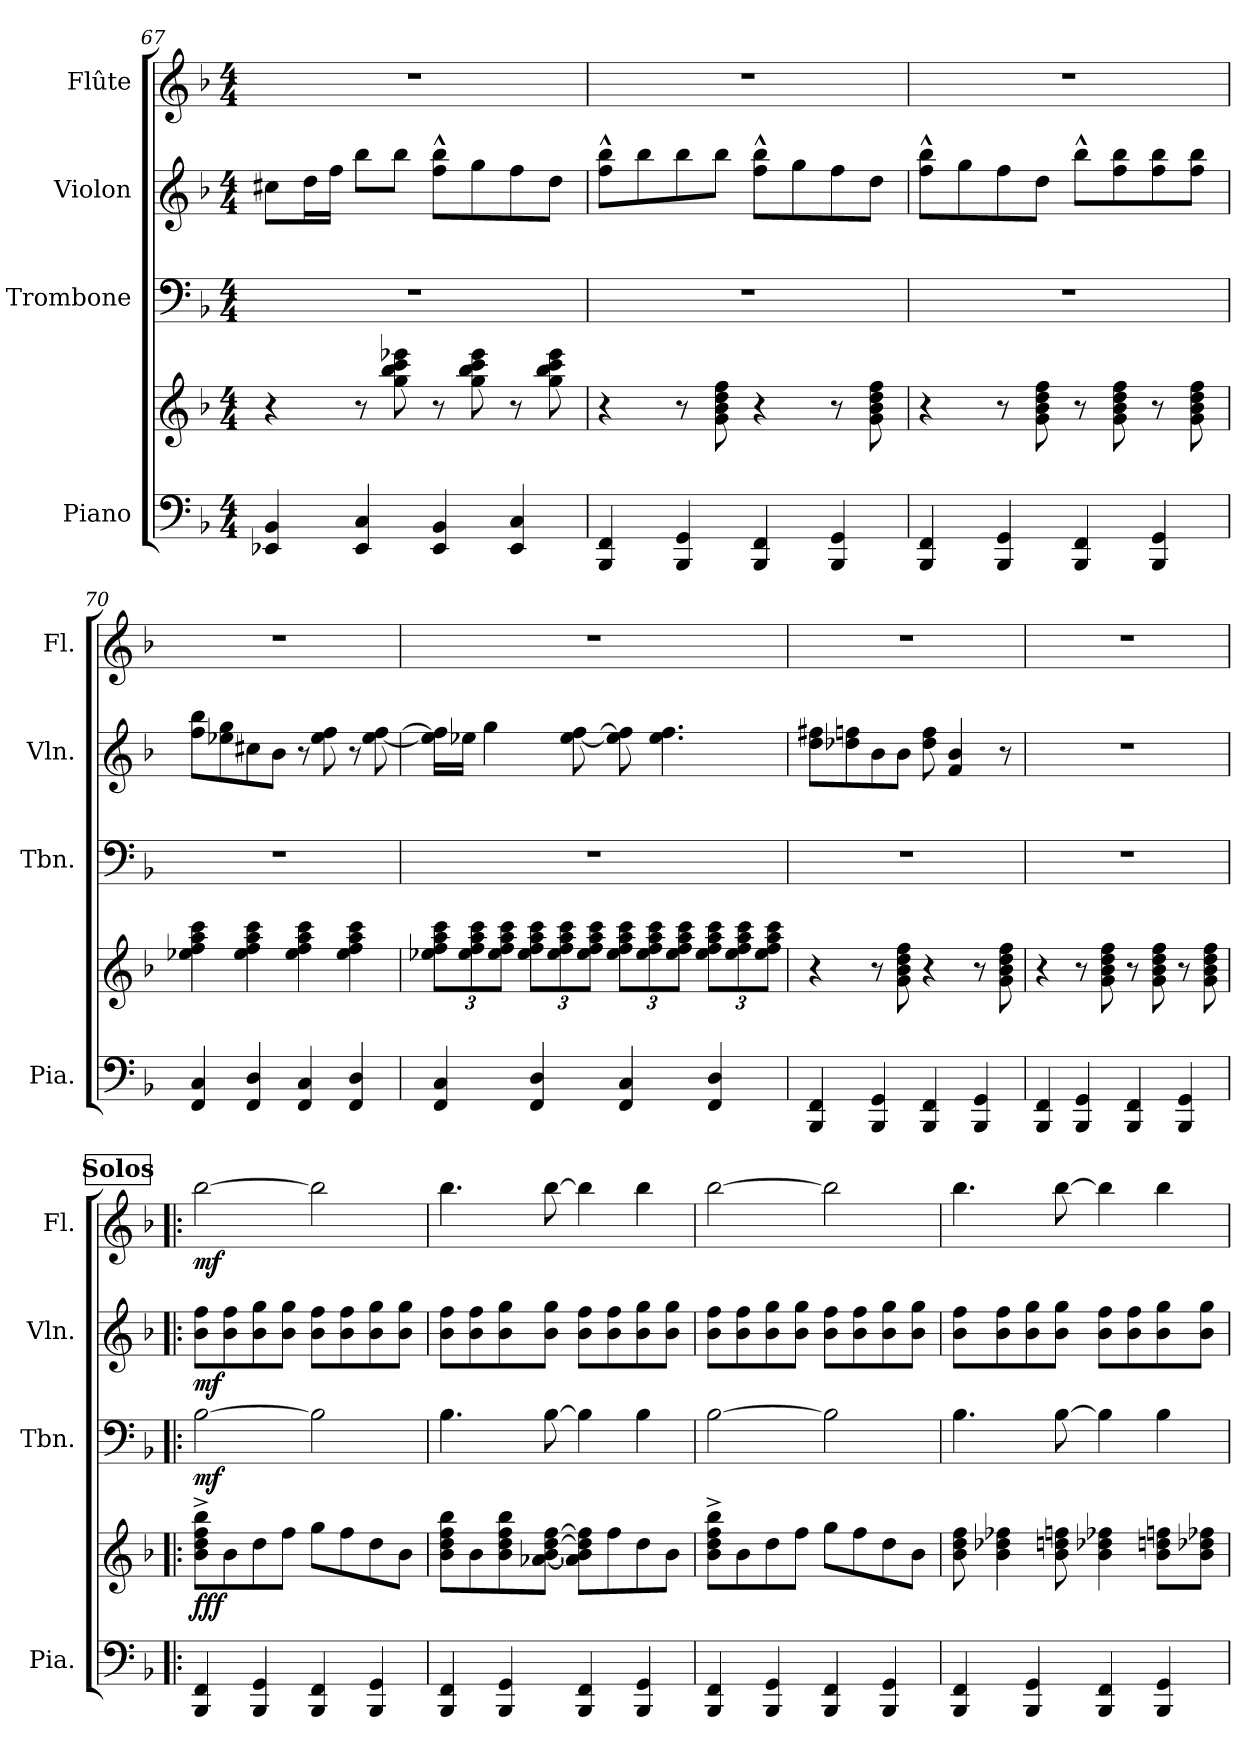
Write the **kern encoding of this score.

**kern	**kern	**dynam	**kern	**dynam	**kern	**dynam	**kern	**dynam
*part4	*part4	*part4	*part3	*part3	*part2	*part2	*part1	*part1
*staff5	*staff4	*staff4/5	*staff3	*staff3	*staff2	*staff2	*staff1	*staff1
*I"Piano	*	*	*I"Trombone	*	*I"Violon	*	*I"Flûte	*
*I'Pia.	*	*	*I'Tbn.	*	*I'Vln.	*	*I'Fl.	*
!!LO:LB:g=z
*clefF4	*clefG2	*	*clefF4	*	*clefG2	*	*clefG2	*
*k[b-]	*k[b-]	*	*k[b-]	*	*k[b-]	*	*k[b-]	*
*M4/4	*M4/4	*	*M4/4	*	*M4/4	*	*M4/4	*
=67	=67	=67	=67	=67	=67	=67	=67	=67
4EE-X/ 4BB-/	4r	.	1r	.	8cc#X\L	.	1r	.
.	.	.	.	.	16dd\L	.	.	.
.	.	.	.	.	16ff\JJ	.	.	.
4EE-/ 4C/	8r	.	.	.	8bb-\L	.	.	.
.	8gg\ 8bb-\ 8ccc\ 8eee-X\	.	.	.	8bb-\J	.	.	.
4EE-/ 4BB-/	8r	.	.	.	8ff\^^ 8bb-\^^L	.	.	.
.	8gg\ 8bb-\ 8ccc\ 8eee-\	.	.	.	8gg\	.	.	.
4EE-/ 4C/	8r	.	.	.	8ff\	.	.	.
.	8gg\ 8bb-\ 8ccc\ 8eee-\	.	.	.	8dd\J	.	.	.
=68	=68	=68	=68	=68	=68	=68	=68	=68
4BBB-/ 4FF/	4r	.	1r	.	8ff\^^ 8bb-\^^L	.	1r	.
.	.	.	.	.	8bb-\	.	.	.
4BBB-/ 4GG/	8r	.	.	.	8bb-\	.	.	.
.	8g\ 8b-\ 8dd\ 8ff\	.	.	.	8bb-\J	.	.	.
4BBB-/ 4FF/	4r	.	.	.	8ff\^^ 8bb-\^^L	.	.	.
.	.	.	.	.	8gg\	.	.	.
4BBB-/ 4GG/	8r	.	.	.	8ff\	.	.	.
.	8g\ 8b-\ 8dd\ 8ff\	.	.	.	8dd\J	.	.	.
=69	=69	=69	=69	=69	=69	=69	=69	=69
4BBB-/ 4FF/	4r	.	1r	.	8ff\^^ 8bb-\^^L	.	1r	.
.	.	.	.	.	8gg\	.	.	.
4BBB-/ 4GG/	8r	.	.	.	8ff\	.	.	.
.	8g\ 8b-\ 8dd\ 8ff\	.	.	.	8dd\J	.	.	.
4BBB-/ 4FF/	8r	.	.	.	8bb-^^\L	.	.	.
.	8g\ 8b-\ 8dd\ 8ff\	.	.	.	8ff\ 8bb-\	.	.	.
4BBB-/ 4GG/	8r	.	.	.	8ff\ 8bb-\	.	.	.
.	8g\ 8b-\ 8dd\ 8ff\	.	.	.	8ff\ 8bb-\J	.	.	.
!!LO:PB:g=z
=70	=70	=70	=70	=70	=70	=70	=70	=70
4FF/ 4C/	4ee-X\ 4ff\ 4aa\ 4ccc\	.	1r	.	8ff\ 8bb-\L	.	1r	.
.	.	.	.	.	8ee-X\ 8gg\	.	.	.
4FF/ 4D/	4ee-\ 4ff\ 4aa\ 4ccc\	.	.	.	8cc#X\	.	.	.
.	.	.	.	.	8b-\J	.	.	.
4FF/ 4C/	4ee-\ 4ff\ 4aa\ 4ccc\	.	.	.	8r	.	.	.
.	.	.	.	.	8ee-\ 8ff\	.	.	.
4FF/ 4D/	4ee-\ 4ff\ 4aa\ 4ccc\	.	.	.	8r	.	.	.
.	.	.	.	.	[8ee-\ [8ff\	.	.	.
=71	=71	=71	=71	=71	=71	=71	=71	=71
*	*Xbrackettup	*	*	*	*	*	*	*
4FF/ 4C/	12ee-X\ 12ff\ 12aa\ 12ccc\L	.	1r	.	16ee-\] 16ff\]LL	.	1r	.
.	.	.	.	.	16ee-X\JJ	.	.	.
.	12ee-\ 12ff\ 12aa\ 12ccc\	.	.	.	.	.	.	.
.	.	.	.	.	4gg\	.	.	.
.	12ee-\ 12ff\ 12aa\ 12ccc\J	.	.	.	.	.	.	.
4FF/ 4D/	12ee-\ 12ff\ 12aa\ 12ccc\L	.	.	.	.	.	.	.
.	12ee-\ 12ff\ 12aa\ 12ccc\	.	.	.	.	.	.	.
.	.	.	.	.	[8ee-\ [8ff\	.	.	.
.	12ee-\ 12ff\ 12aa\ 12ccc\J	.	.	.	.	.	.	.
4FF/ 4C/	12ee-\ 12ff\ 12aa\ 12ccc\L	.	.	.	8ee-\] 8ff\]	.	.	.
.	12ee-\ 12ff\ 12aa\ 12ccc\	.	.	.	.	.	.	.
.	.	.	.	.	4.ee-\ 4.ff\	.	.	.
.	12ee-\ 12ff\ 12aa\ 12ccc\J	.	.	.	.	.	.	.
4FF/ 4D/	12ee-\ 12ff\ 12aa\ 12ccc\L	.	.	.	.	.	.	.
.	12ee-\ 12ff\ 12aa\ 12ccc\	.	.	.	.	.	.	.
.	12ee-\ 12ff\ 12aa\ 12ccc\J	.	.	.	.	.	.	.
!!LO:LB:g=z
=72	=72	=72	=72	=72	=72	=72	=72	=72
4BBB-/ 4FF/	4r	.	1r	.	8dd\ 8ff#X\L	.	1r	.
.	.	.	.	.	8dd-X\ 8ffn\	.	.	.
4BBB-/ 4GG/	8r	.	.	.	8b-\	.	.	.
.	8g\ 8b-\ 8dd\ 8ff\	.	.	.	8b-\J	.	.	.
4BBB-/ 4FF/	4r	.	.	.	8dd-\ 8ff\	.	.	.
.	.	.	.	.	4f/ 4b-/	.	.	.
4BBB-/ 4GG/	8r	.	.	.	.	.	.	.
.	8g\ 8b-\ 8dd\ 8ff\	.	.	.	8r	.	.	.
=73	=73	=73	=73	=73	=73	=73	=73	=73
4BBB-/ 4FF/	4r	.	1r	.	1r	.	1r	.
4BBB-/ 4GG/	8r	.	.	.	.	.	.	.
.	8g\ 8b-\ 8dd\ 8ff\	.	.	.	.	.	.	.
4BBB-/ 4FF/	8r	.	.	.	.	.	.	.
.	8g\ 8b-\ 8dd\ 8ff\	.	.	.	.	.	.	.
4BBB-/ 4GG/	8r	.	.	.	.	.	.	.
.	8g\ 8b-\ 8dd\ 8ff\	.	.	.	.	.	.	.
!!LO:REH:place=s1:a:B:fs=14:t=Solos
=74!|:	=74!|:	=74!|:	=74!|:	=74!|:	=74!|:	=74!|:	=74!|:	=74!|:
!	!	!LO:DY:b	!	!LO:DY:b	!	!LO:DY:b	!	!LO:DY:b
4BBB-/ 4FF/	8b-\^ 8dd\^ 8ff\^ 8bb-\^L	fff	[2B-\	mf	8b-\ 8ff\L	mf	[2bb-\	mf
.	8b-\	.	.	.	8b-\ 8ff\	.	.	.
4BBB-/ 4GG/	8dd\	.	.	.	8b-\ 8gg\	.	.	.
.	8ff\J	.	.	.	8b-\ 8gg\J	.	.	.
4BBB-/ 4FF/	8gg\L	.	2B-\]	.	8b-\ 8ff\L	.	2bb-\]	.
.	8ff\	.	.	.	8b-\ 8ff\	.	.	.
4BBB-/ 4GG/	8dd\	.	.	.	8b-\ 8gg\	.	.	.
.	8b-\J	.	.	.	8b-\ 8gg\J	.	.	.
=75	=75	=75	=75	=75	=75	=75	=75	=75
4BBB-/ 4FF/	8b-\ 8dd\ 8ff\ 8bb-\L	.	4.B-\	.	8b-\ 8ff\L	.	4.bb-\	.
.	8b-\	.	.	.	8b-\ 8ff\	.	.	.
4BBB-/ 4GG/	8b-\ 8dd\ 8ff\ 8bb-\	.	.	.	8b-\ 8gg\	.	.	.
.	[8a-X\ [8b-\ [8dd\ [8ff\J	.	[8B-\	.	8b-\ 8gg\J	.	[8bb-\	.
4BBB-/ 4FF/	8a-\] 8b-\] 8dd\] 8ff\]L	.	4B-\]	.	8b-\ 8ff\L	.	4bb-\]	.
.	8ff\	.	.	.	8b-\ 8ff\	.	.	.
4BBB-/ 4GG/	8dd\	.	4B-\	.	8b-\ 8gg\	.	4bb-\	.
.	8b-\J	.	.	.	8b-\ 8gg\J	.	.	.
!!LO:PB:g=z
=76	=76	=76	=76	=76	=76	=76	=76	=76
4BBB-/ 4FF/	8b-\^ 8dd\^ 8ff\^ 8bb-\^L	.	[2B-\	.	8b-\ 8ff\L	.	[2bb-\	.
.	8b-\	.	.	.	8b-\ 8ff\	.	.	.
4BBB-/ 4GG/	8dd\	.	.	.	8b-\ 8gg\	.	.	.
.	8ff\J	.	.	.	8b-\ 8gg\J	.	.	.
4BBB-/ 4FF/	8gg\L	.	2B-\]	.	8b-\ 8ff\L	.	2bb-\]	.
.	8ff\	.	.	.	8b-\ 8ff\	.	.	.
4BBB-/ 4GG/	8dd\	.	.	.	8b-\ 8gg\	.	.	.
.	8b-\J	.	.	.	8b-\ 8gg\J	.	.	.
=77	=77	=77	=77	=77	=77	=77	=77	=77
4BBB-/ 4FF/	8b-\ 8dd\ 8ff\	.	4.B-\	.	8b-\ 8ff\L	.	4.bb-\	.
.	4b-\ 4dd-X\ 4ff-X\	.	.	.	8b-\ 8ff\	.	.	.
4BBB-/ 4GG/	.	.	.	.	8b-\ 8gg\	.	.	.
.	8b-\ 8ddn\ 8ffn\	.	[8B-\	.	8b-\ 8gg\J	.	[8bb-\	.
4BBB-/ 4FF/	4b-\ 4dd-X\ 4ff-X\	.	4B-\]	.	8b-\ 8ff\L	.	4bb-\]	.
.	.	.	.	.	8b-\ 8ff\	.	.	.
4BBB-/ 4GG/	8b-\ 8ddn\ 8ffn\L	.	4B-\	.	8b-\ 8gg\	.	4bb-\	.
.	8b-\ 8dd-X\ 8ff-X\J	.	.	.	8b-\ 8gg\J	.	.	.
=	=	=	=	=	=	=	=	=
*-	*-	*-	*-	*-	*-	*-	*-	*-
